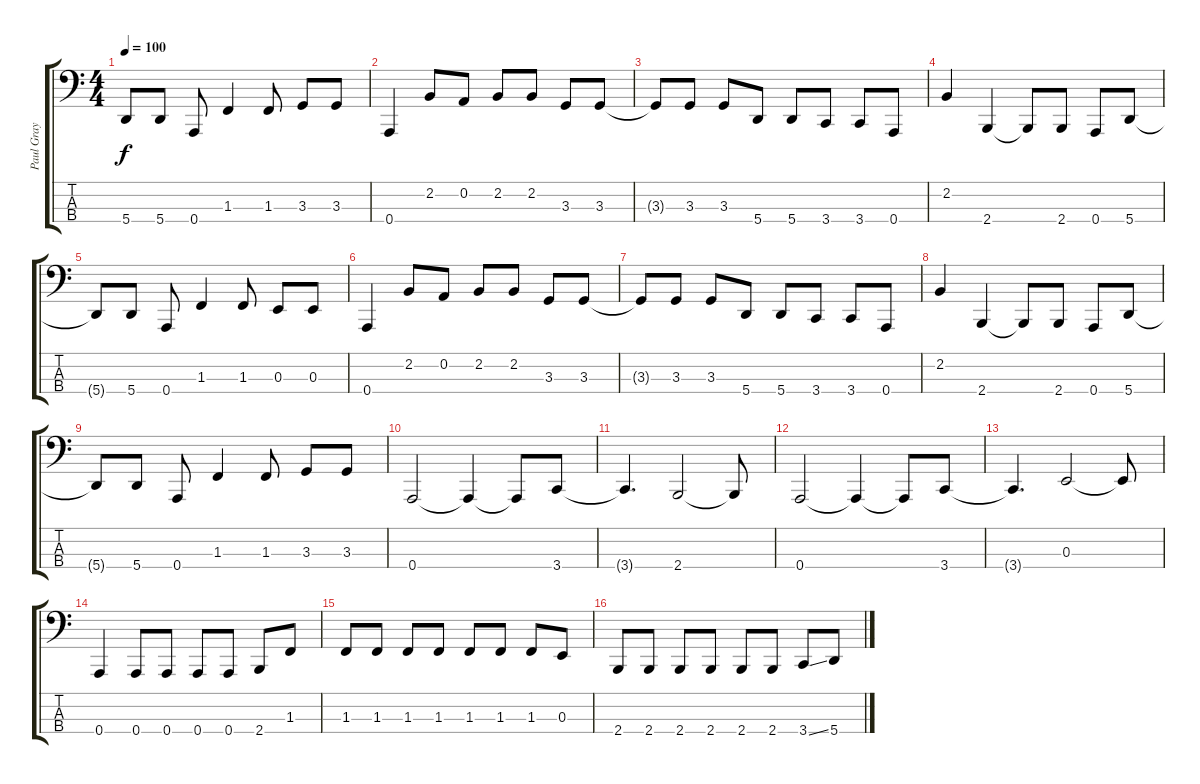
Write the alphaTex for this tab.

\track ("Paul Gray" "Paul Gray") {instrument electricbasspick}
\staff {score tabs}
\tuning (D2 A1 E1 A0) {hide}
\ts (4 4)
\tempo 100
\clef f4
\ks c
5.4{t}.8{dy f} 5.4.8 0.4.8 1.3.4 1.3.8 3.3.8 3.3.8 |
0.4.4 2.2.8 0.2.8 2.2.8 2.2.8 3.3.8 3.3.8 |
3.3{t}.8 3.3.8 3.3.8 5.4.8 5.4.8 3.4.8 3.4.8 0.4.8 |
2.2.4 2.4.4 2.4{t}.8 2.4.8 0.4.8 5.4.8 |
5.4{t}.8 5.4.8 0.4.8 1.3.4 1.3.8 0.3.8 0.3.8 |
0.4.4 2.2.8 0.2.8 2.2.8 2.2.8 3.3.8 3.3.8 |
3.3{t}.8 3.3.8 3.3.8 5.4.8 5.4.8 3.4.8 3.4.8 0.4.8 |
2.2.4 2.4.4 2.4{t}.8 2.4.8 0.4.8 5.4.8 |
5.4{t}.8 5.4.8 0.4.8 1.3.4 1.3.8 3.3.8 3.3.8 |
0.4.2 0.4{t}.4 0.4{t}.8 3.4.8 |
3.4{t}.4{d} 2.4.2 2.4{t}.8 |
0.4.2 0.4{t}.4 0.4{t}.8 3.4.8 |
3.4{t}.4{d} 0.3.2 0.3{t}.8 |
0.4.4 0.4.8 0.4.8 0.4.8 0.4.8 2.4.8 1.3.8 |
1.3.8 1.3.8 1.3.8 1.3.8 1.3.8 1.3.8 1.3.8 0.3.8 |
2.4.8 2.4.8 2.4.8 2.4.8 2.4.8 2.4.8 3.4{ss}.8 5.4.8
